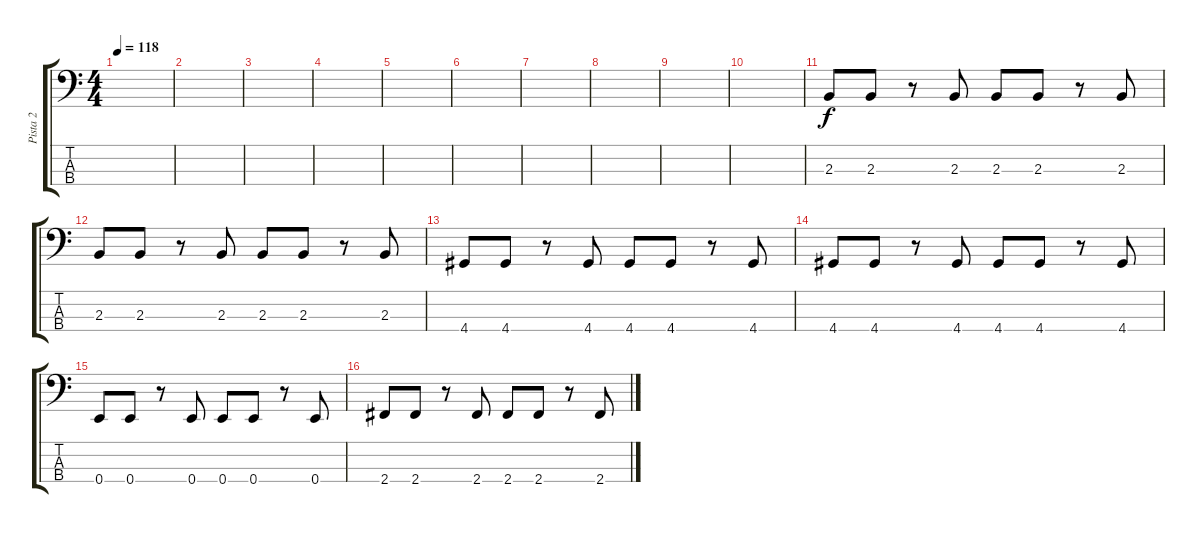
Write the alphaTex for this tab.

\track ("Pista 2" "Pista 2") {instrument electricbasspick}
\staff {score tabs}
\tuning (G2 D2 A1 E1) {hide}
\ts (4 4)
\tempo 118
\clef f4
\ks c
|
|
|
|
|
|
|
|
|
|
2.3.8 2.3.8 r.8 2.3.8 2.3.8 2.3.8 r.8 2.3.8 |
2.3.8 2.3.8 r.8 2.3.8 2.3.8 2.3.8 r.8 2.3.8 |
4.4.8 4.4.8 r.8 4.4.8 4.4.8 4.4.8 r.8 4.4.8 |
4.4.8 4.4.8 r.8 4.4.8 4.4.8 4.4.8 r.8 4.4.8 |
0.4.8 0.4.8 r.8 0.4.8 0.4.8 0.4.8 r.8 0.4.8 |
2.4.8 2.4.8 r.8 2.4.8 2.4.8 2.4.8 r.8 2.4.8
